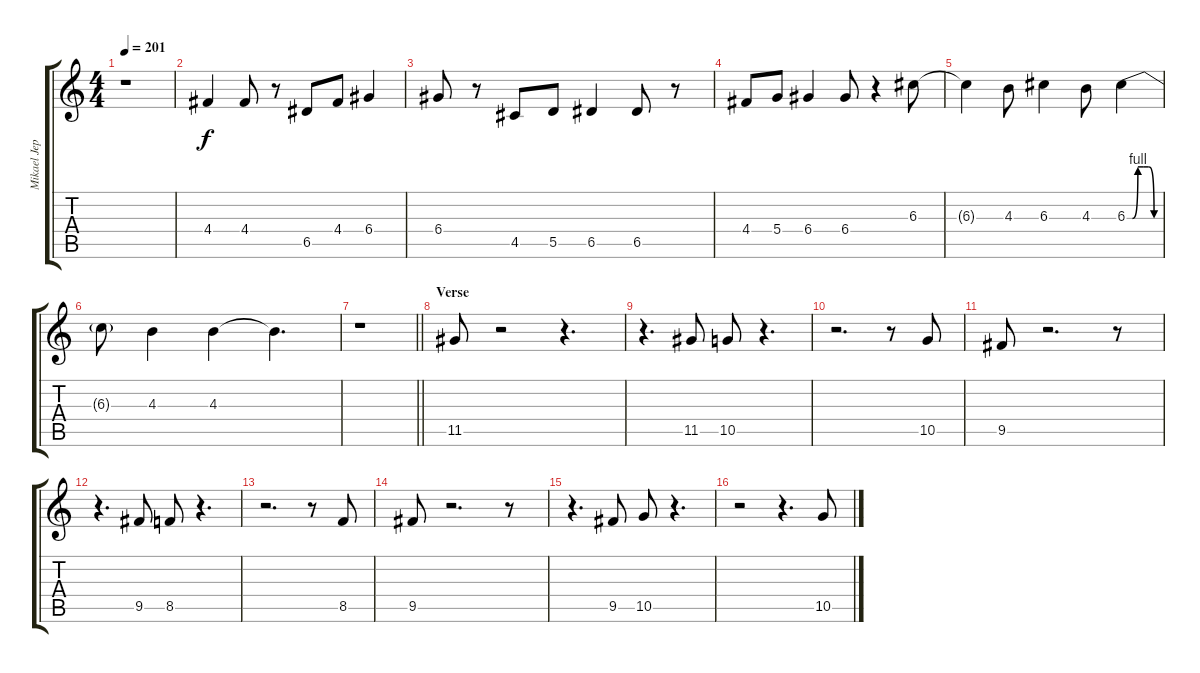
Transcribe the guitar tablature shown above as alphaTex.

\track ("Mikael Jepson" "Mikael Jep") {instrument distortionguitar}
\staff {score tabs}
\tuning (E4 B3 G3 D3 A2 E2) {hide}
\ts (4 4)
\tempo 201
\clef g2
\ks c
r.1{dy f} |
4.4.4 4.4.8 r.8 6.5.8 4.4.8 6.4.4 |
6.4.8 r.8 4.5.8 5.5.8 6.5.4 6.5.8 r.8 |
4.4.8 5.4.8 6.4.4 6.4.8 r.4 6.3.8 |
6.3{t}.4 4.3.8 6.3.4 4.3.8 6.3{be (custom 0 0 10 0 20 4 30 4 40 4 50 0 60 0)}.4 |
6.3{t}.8 4.3.4 4.3.4 4.3{t}.4{d} |
\barLineRight lightlight
r.1 |
\section ("" "Verse")
11.5.8{volume 8} r.2 r.4{d} |
r.4{d} 11.5.8 10.5.8 r.4{d} |
r.2{d} r.8 10.5.8 |
9.5.8 r.2{d} r.8 |
r.4{d} 9.5.8 8.5.8 r.4{d} |
r.2{d} r.8 8.5.8 |
9.5.8 r.2{d} r.8 |
r.4{d} 9.5.8 10.5.8 r.4{d} |
r.2 r.4{d} 10.5.8
